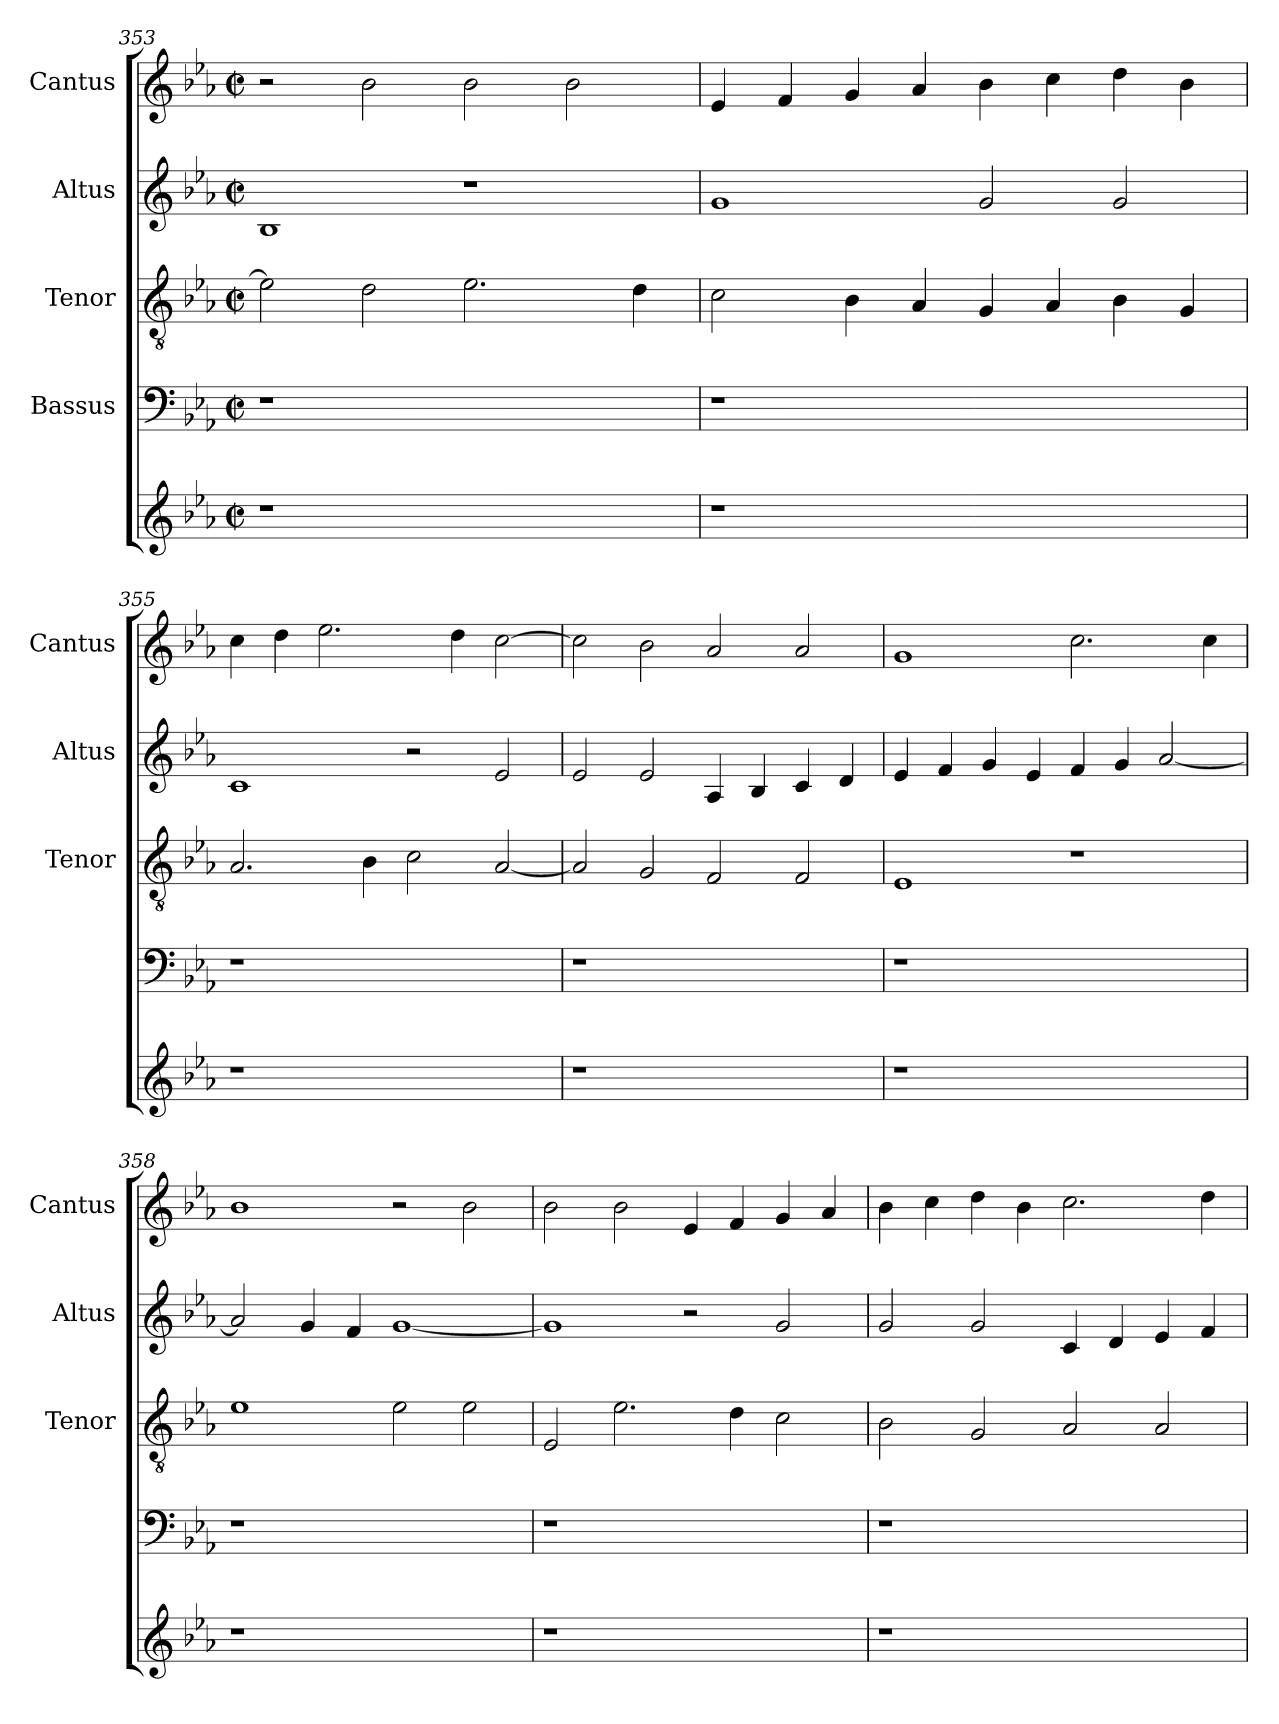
**kern	**kern	**kern	**kern	**kern
*part5	*part4	*part3	*part2	*part1
*staff5	*staff4	*staff3	*staff2	*staff1
*	*I"Bassus	*I"Tenor	*I"Altus	*I"Cantus
*	*	*I'Tenor	*I'Altus	*I'Cantus
*clefG2	*clefF4	*clefGv2	*clefG2	*clefG2
*k[b-e-a-]	*k[b-e-a-]	*k[b-e-a-]	*k[b-e-a-]	*k[b-e-a-]
*E-:	*E-:	*E-:	*E-:	*E-:
*M2/2	*M2/2	*M2/2	*M2/2	*M2/2
*met(c|)	*met(c|)	*met(c|)	*met(c|)	*met(c|)
=353	=353	=353	=353	=353
1r	1r	2e-\]	1B-	2r
.	.	2d\	.	2b-\
1ryy	1ryy	2.e-\	1r	2b-\
.	.	.	.	2b-\
.	.	4d\	.	.
=354	=354	=354	=354	=354
1r	1r	2c\	1g	4e-/
.	.	.	.	4f/
.	.	4B-\	.	4g/
.	.	4A-/	.	4a-/
1ryy	1ryy	4G/	2g/	4b-\
.	.	4A-/	.	4cc\
.	.	4B-\	2g/	4dd\
.	.	4G/	.	4b-\
=355	=355	=355	=355	=355
1r	1r	2.A-/	1c	4cc\
.	.	.	.	4dd\
.	.	.	.	2.ee-\
.	.	4B-\	.	.
1ryy	1ryy	2c\	2r	.
.	.	.	.	4dd\
.	.	[>2A-/	2e-/	[>2cc\
!!LO:PB:g=z
=356	=356	=356	=356	=356
1r	1r	2A-/]	2e-/	2cc\]
.	.	2G/	2e-/	2b-\
1ryy	1ryy	2F/	4A-/	2a-/
.	.	.	4B-/	.
.	.	2F/	4c/	2a-/
.	.	.	4d/	.
=357	=357	=357	=357	=357
1r	1r	1E-	4e-/	1g
.	.	.	4f/	.
.	.	.	4g/	.
.	.	.	4e-/	.
1ryy	1ryy	1r	4f/	2.cc\
.	.	.	4g/	.
.	.	.	[<2a-/	.
.	.	.	.	4cc\
=358	=358	=358	=358	=358
1r	1r	1e-	2a-/]	1b-
.	.	.	4g/	.
.	.	.	4f/	.
1ryy	1ryy	2e-\	[<1g	2r
.	.	2e-\	.	2b-\
=359	=359	=359	=359	=359
1r	1r	2E-/	1g]	2b-\
.	.	2.e-\	.	2b-\
1ryy	1ryy	.	2r	4e-/
.	.	4d\	.	4f/
.	.	2c\	2g/	4g/
.	.	.	.	4a-/
!!LO:LB:g=z
=360	=360	=360	=360	=360
1r	1r	2B-\	2g/	4b-\
.	.	.	.	4cc\
.	.	2G/	2g/	4dd\
.	.	.	.	4b-\
1ryy	1ryy	2A-/	4c/	2.cc\
.	.	.	4d/	.
.	.	2A-/	4e-/	.
.	.	.	4f/	4dd\
=	=	=	=	=
*-	*-	*-	*-	*-
